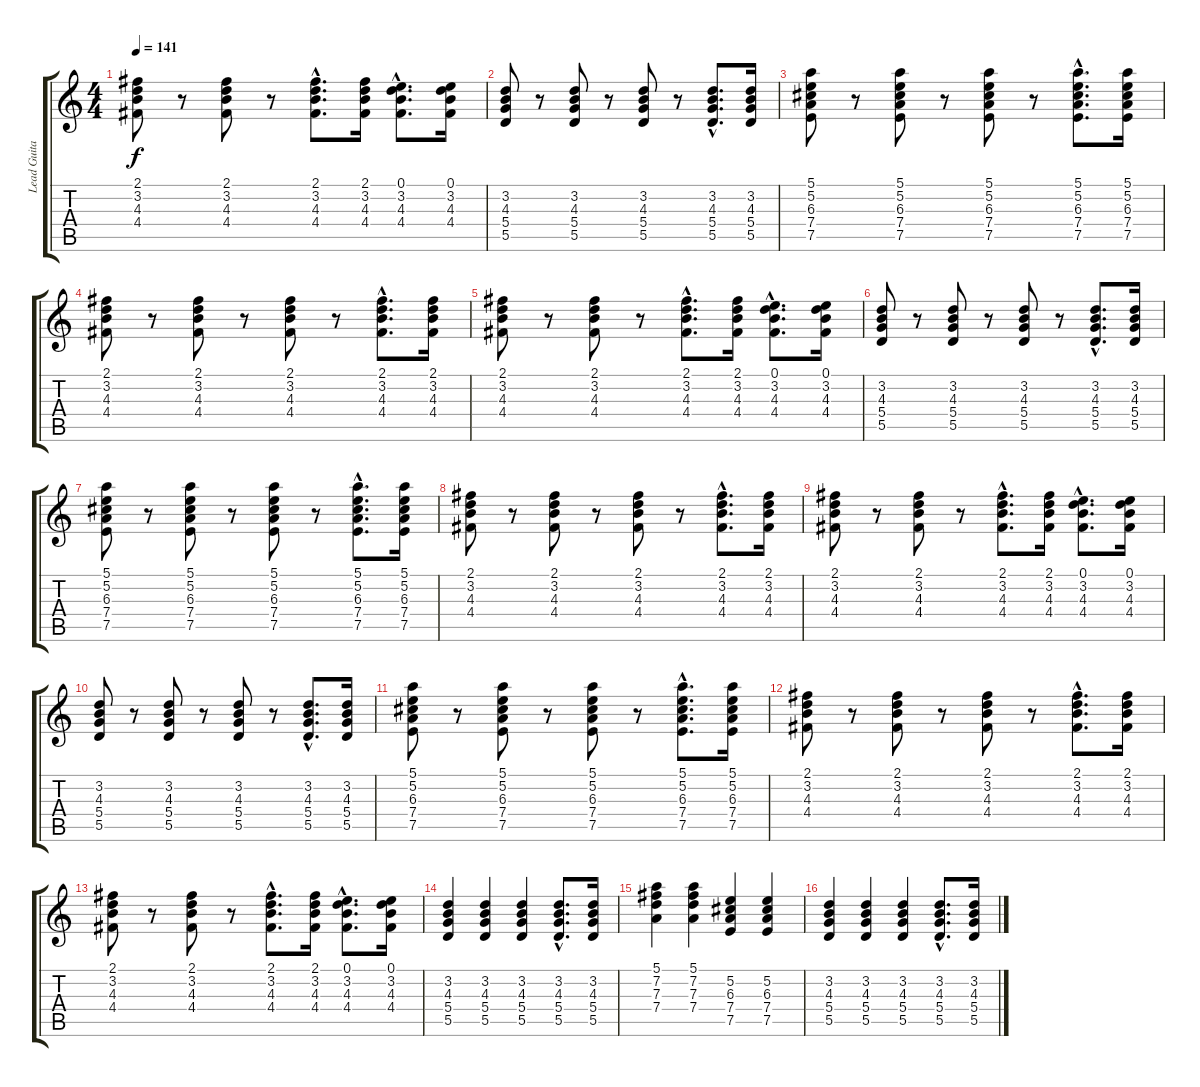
\track ("Lead Guitar" "Lead Guita") {instrument electricguitarclean}
\staff {score tabs}
\tuning (E4 B3 G3 D3 A2 E2) {hide}
\ts (4 4)
\tempo 141
\clef g2
\ks c
(2.1 3.2 4.3 4.4).8{dy f} r.8 (2.1 3.2 4.3 4.4).8 r.8 (2.1{hac} 3.2{hac} 4.3{hac} 4.4{hac}).8{d} (2.1 3.2 4.3 4.4).16 (0.1{hac} 3.2{hac} 4.3{hac} 4.4{hac}).8{d} (0.1 3.2 4.3 4.4).16 |
(3.2 4.3 5.4 5.5).8 r.8 (3.2 4.3 5.4 5.5).8 r.8 (3.2 4.3 5.4 5.5).8 r.8 (3.2{hac} 4.3{hac} 5.4{hac} 5.5{hac}).8{d} (3.2 4.3 5.4 5.5).16 |
(5.1 5.2 6.3 7.4 7.5).8 r.8 (5.1 5.2 6.3 7.4 7.5).8 r.8 (5.1 5.2 6.3 7.4 7.5).8 r.8 (5.1{hac} 5.2{hac} 6.3{hac} 7.4{hac} 7.5{hac}).8{d} (5.1 5.2 6.3 7.4 7.5).16 |
(2.1 3.2 4.3 4.4).8 r.8 (2.1 3.2 4.3 4.4).8 r.8 (2.1 3.2 4.3 4.4).8 r.8 (2.1{hac} 3.2{hac} 4.3{hac} 4.4{hac}).8{d} (2.1 3.2 4.3 4.4).16 |
(2.1 3.2 4.3 4.4).8 r.8 (2.1 3.2 4.3 4.4).8 r.8 (2.1{hac} 3.2{hac} 4.3{hac} 4.4{hac}).8{d} (2.1 3.2 4.3 4.4).16 (0.1{hac} 3.2{hac} 4.3{hac} 4.4{hac}).8{d} (0.1 3.2 4.3 4.4).16 |
(3.2 4.3 5.4 5.5).8 r.8 (3.2 4.3 5.4 5.5).8 r.8 (3.2 4.3 5.4 5.5).8 r.8 (3.2{hac} 4.3{hac} 5.4{hac} 5.5{hac}).8{d} (3.2 4.3 5.4 5.5).16 |
(5.1 5.2 6.3 7.4 7.5).8 r.8 (5.1 5.2 6.3 7.4 7.5).8 r.8 (5.1 5.2 6.3 7.4 7.5).8 r.8 (5.1{hac} 5.2{hac} 6.3{hac} 7.4{hac} 7.5{hac}).8{d} (5.1 5.2 6.3 7.4 7.5).16 |
(2.1 3.2 4.3 4.4).8 r.8 (2.1 3.2 4.3 4.4).8 r.8 (2.1 3.2 4.3 4.4).8 r.8 (2.1{hac} 3.2{hac} 4.3{hac} 4.4{hac}).8{d} (2.1 3.2 4.3 4.4).16 |
(2.1 3.2 4.3 4.4).8 r.8 (2.1 3.2 4.3 4.4).8 r.8 (2.1{hac} 3.2{hac} 4.3{hac} 4.4{hac}).8{d} (2.1 3.2 4.3 4.4).16 (0.1{hac} 3.2{hac} 4.3{hac} 4.4{hac}).8{d} (0.1 3.2 4.3 4.4).16 |
(3.2 4.3 5.4 5.5).8 r.8 (3.2 4.3 5.4 5.5).8 r.8 (3.2 4.3 5.4 5.5).8 r.8 (3.2{hac} 4.3{hac} 5.4{hac} 5.5{hac}).8{d} (3.2 4.3 5.4 5.5).16 |
(5.1 5.2 6.3 7.4 7.5).8 r.8 (5.1 5.2 6.3 7.4 7.5).8 r.8 (5.1 5.2 6.3 7.4 7.5).8 r.8 (5.1{hac} 5.2{hac} 6.3{hac} 7.4{hac} 7.5{hac}).8{d} (5.1 5.2 6.3 7.4 7.5).16 |
(2.1 3.2 4.3 4.4).8 r.8 (2.1 3.2 4.3 4.4).8 r.8 (2.1 3.2 4.3 4.4).8 r.8 (2.1{hac} 3.2{hac} 4.3{hac} 4.4{hac}).8{d} (2.1 3.2 4.3 4.4).16 |
(2.1 3.2 4.3 4.4).8 r.8 (2.1 3.2 4.3 4.4).8 r.8 (2.1{hac} 3.2{hac} 4.3{hac} 4.4{hac}).8{d} (2.1 3.2 4.3 4.4).16 (0.1{hac} 3.2{hac} 4.3{hac} 4.4{hac}).8{d} (0.1 3.2 4.3 4.4).16 |
(3.2 4.3 5.4 5.5).4 (3.2 4.3 5.4 5.5).4 (3.2 4.3 5.4 5.5).4 (3.2{hac} 4.3{hac} 5.4{hac} 5.5{hac}).8{d} (3.2 4.3 5.4 5.5).16 |
(5.1 7.2 7.3 7.4).4 (5.1 7.2 7.3 7.4).4 (5.2 6.3 7.4 7.5).4 (5.2 6.3 7.4 7.5).4 |
(3.2 4.3 5.4 5.5).4 (3.2 4.3 5.4 5.5).4 (3.2 4.3 5.4 5.5).4 (3.2{hac} 4.3{hac} 5.4{hac} 5.5{hac}).8{d} (3.2 4.3 5.4 5.5).16
